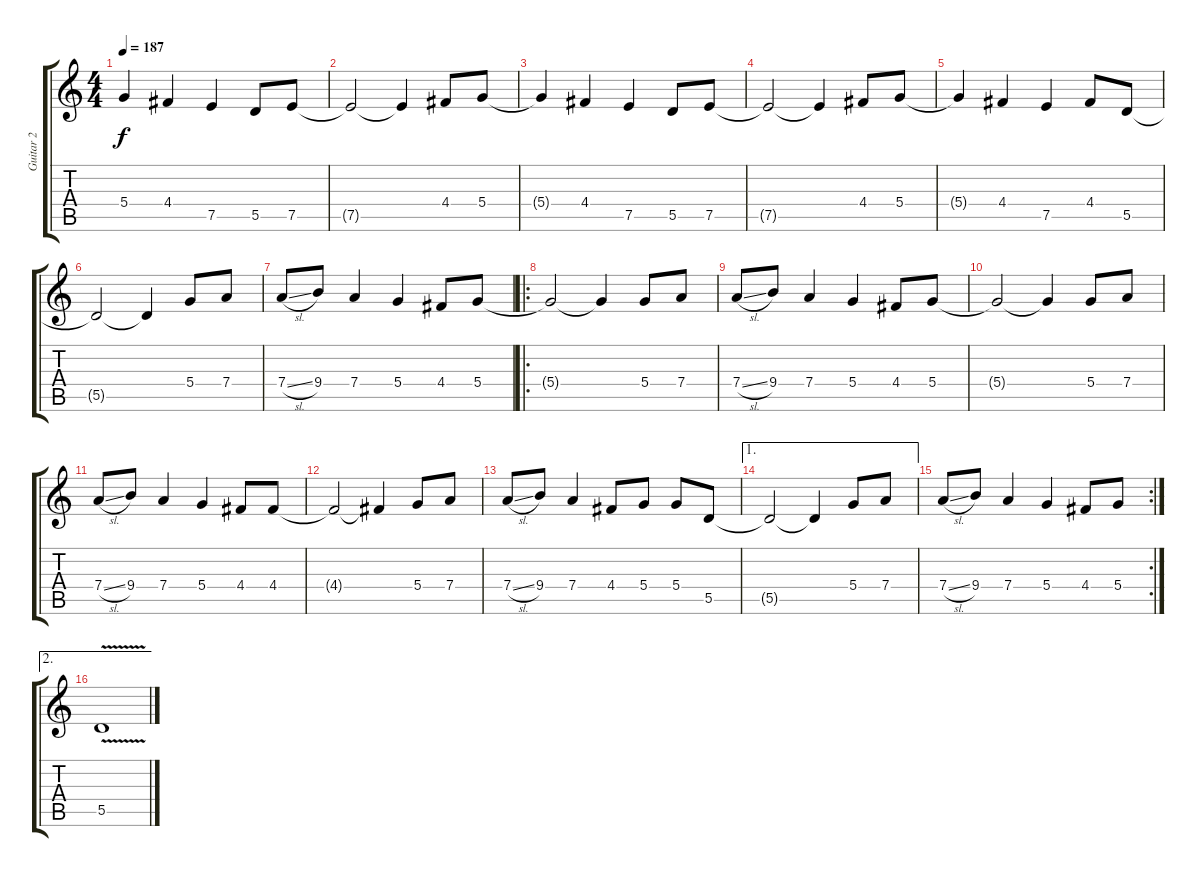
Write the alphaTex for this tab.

\track ("Guitar 2" "Guitar 2") {instrument overdrivenguitar}
\staff {score tabs}
\tuning (E4 B3 G3 D3 A2 E2) {hide}
\ts (4 4)
\tempo 187
\clef g2
\ks c
5.4{t}.4{dy f} 4.4.4 7.5.4 5.5.8 7.5.8 |
7.5{t}.2 7.5{t}.4 4.4.8 5.4.8 |
5.4{t}.4 4.4.4 7.5.4 5.5.8 7.5.8 |
7.5{t}.2 7.5{t}.4 4.4.8 5.4.8 |
5.4{t}.4 4.4.4 7.5.4 4.4.8 5.5.8 |
5.5{t}.2 5.5{t}.4 5.4.8 7.4.8 |
7.4{sl}.8 9.4.8 7.4.4 5.4.4 4.4.8 5.4.8 |
\ro
5.4{t}.2 5.4{t}.4 5.4.8 7.4.8 |
7.4{sl}.8 9.4.8 7.4.4 5.4.4 4.4.8 5.4.8 |
5.4{t}.2 5.4{t}.4 5.4.8 7.4.8 |
7.4{sl}.8 9.4.8 7.4.4 5.4.4 4.4.8 4.4.8 |
4.4{t}.2 4.4{t}.4 5.4.8 7.4.8 |
7.4{sl}.8 9.4.8 7.4.4 4.4.8 5.4.8 5.4.8 5.5.8 |
\ae 1
5.5{t}.2 5.5{t}.4 5.4.8 7.4.8 |
\rc 2
7.4{sl}.8 9.4.8 7.4.4 5.4.4 4.4.8 5.4.8 |
\ae 2
5.5{v}.1
